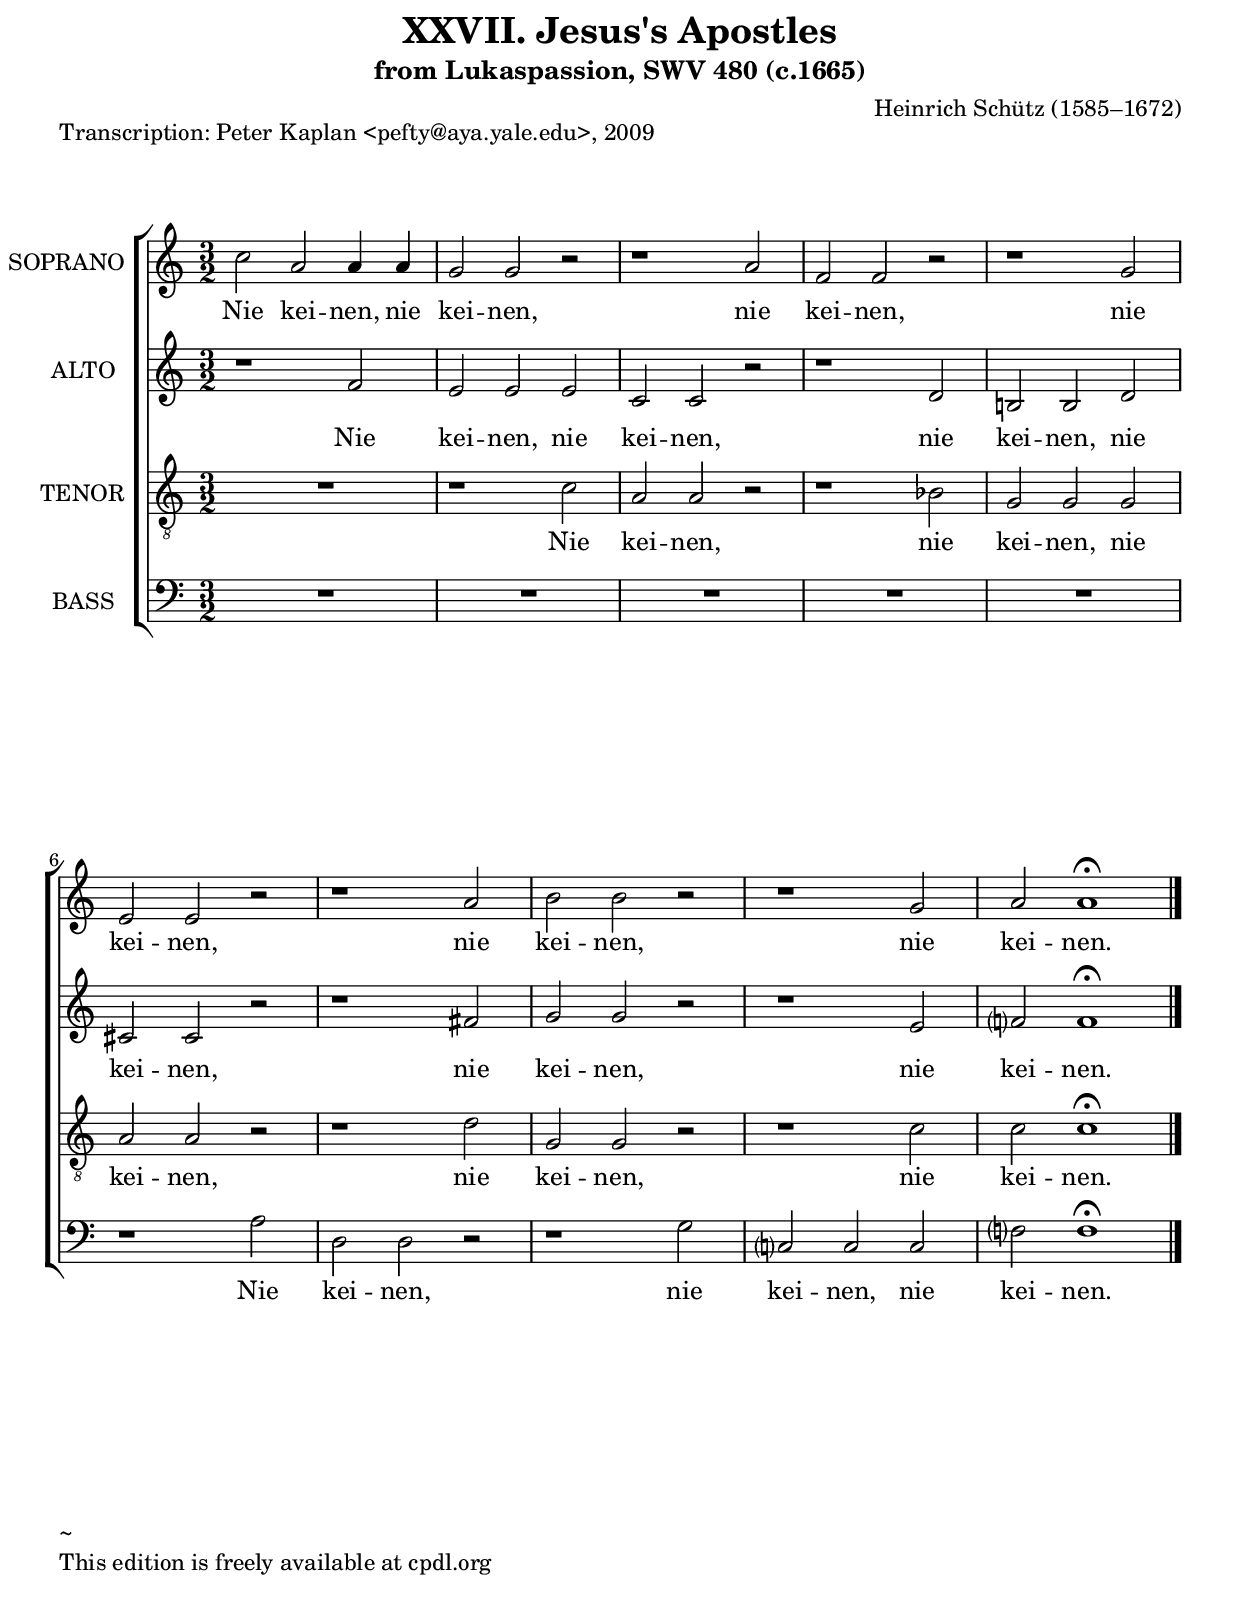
     \version "2.10.10"
\paper {
  between-system-space = 2.0\cm
  between-system-padding = #1
  ragged-bottom=##f
  ragged-last-bottom=##f
  bottom-margin = 2.0\cm
  top-margin = 0.1\cm
%  system-count = #6
  systemSeparatorMarkup = ""
}
\header {
    title = "XXVII. Jesus's Apostles"
    subtitle = "from Lukaspassion, SWV 480 (c.1665)"
    composer = "Heinrich Schütz (1585–1672)"
    date = "1623"
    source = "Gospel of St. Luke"
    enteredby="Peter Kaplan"
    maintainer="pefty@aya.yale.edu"
    piece ="Transcription: Peter Kaplan <pefty@aya.yale.edu>, 2009"
    texidoc = "

Translation of text:
Jesus of Nazareth."
}

     \score { 
      <<
        \new ChoirStaff <<
        \new Staff = CantusOne <<
               {  
      <<
     \override Stem #'neutral-direction = #up 
%    \override Staff.TimeSignature #'style = #'()
        \clef treble
        \key a \minor 
        \new Voice = "CantusOne" {
     \override NoteHead #'style = #'baroque
        \set Staff.midiInstrument = "synth voice"
        \set Staff.vocalName = "SOPRANO "

\time 3/2
c''2 a' a'4 a'
g'2 g' r
r1 a'2
f'2 f' r
% measure 5
r1 g'2
e'2 e' r
r1 a'2
b'2 b' r
r1 g'2
% measure 10
a'2 a'1\fermata
\bar "|."
}
>>
}

>>

\new Lyrics 
\lyricsto "CantusOne"
        { 
Nie kei -- nen, nie
kei -- nen,
 nie
kei -- nen, 
 nie
kei -- nen,
 nie
kei -- nen,
 nie
kei -- nen.
}



        \new Staff = Altus <<
               {  
      <<
     \override Stem #'neutral-direction = #up 
 %   \override Staff.TimeSignature #'style = #'()
        \clef treble
        \key a \minor 
        \new Voice = "Altus" {
     \override NoteHead #'style = #'baroque
        \set Staff.midiInstrument = "synth voice"
        \set Staff.vocalName = "ALTO "

\time 3/2
r1 f'2
e'2 e' e'
c'2 c' r
r1 d'2
% measure 5
b!2 b d'
cis'2 cis' r
r1 fis'2 
g'2 g' r
r1 e'2
% measure 10
f'?2 f'1\fermata
\bar "|."
}
>>
}

>>

\new Lyrics 
\lyricsto "Altus"
        { 
 Nie 
kei -- nen, nie
kei -- nen,
 nie
kei -- nen, nie
kei -- nen,
 nie
kei -- nen,
 nie
kei -- nen.
}


        \new Staff = Tenor <<
               {  
      <<
     \override Stem #'neutral-direction = #up 
%    \override Staff.TimeSignature #'style = #'()
        \clef "G_8"
        \key a \minor 
        \new Voice = "Tenor" {
     \override NoteHead #'style = #'baroque
        \set Staff.midiInstrument = "synth voice"
        \set Staff.vocalName = "TENOR "

\time 3/2
R1.
r1 c'2
a2 a r
r1 bes2
% measure 5
g2 g g
a2 a r
r1 d'2
g2 g r
r1 c'2
% measure 10
c'2 c'1\fermata
\bar "|."
}
>>
}

>>

\new Lyrics 
\lyricsto "Tenor"
        { 

 Nie 
kei -- nen, 
 nie
kei -- nen, nie
kei -- nen, 
 nie
kei -- nen,
 nie
kei -- nen.
}


        \new Staff = Bassus <<
               {  
      <<
     \override Stem #'neutral-direction = #up 
 %   \override Staff.TimeSignature #'style = #'()
        \clef bass
        \key a \minor 
        \new Voice = "Bassus" {
     \override NoteHead #'style = #'baroque
        \set Staff.midiInstrument = "synth voice"
        \set Staff.vocalName = "BASS "

\time 3/2
R1.
R1.
R1.
R1.
% measure 5
R1.
r1 a2
d2 d r
r1 g2
c?2 c c
% measure 10
f?2 f1\fermata
\bar "|."
}
>>
}

>>

\new Lyrics 
\lyricsto "Bassus"
        { 

 Nie 
kei -- nen, 
 nie
kei -- nen, nie
kei -- nen.
}


>>


>>
   






%{
\midi { 
\context { 
\Score 
tempoWholesPerMinute = #(ly:make-moment 144 4) 
} 
} 
%}







     }
\layout { 
         \context { 
          \Staff \consists "Horizontal_bracket_engraver" 
          }
         }
\markup{\column{\line{ ~ } \line{This edition is freely available at cpdl.org}} 
} 



















